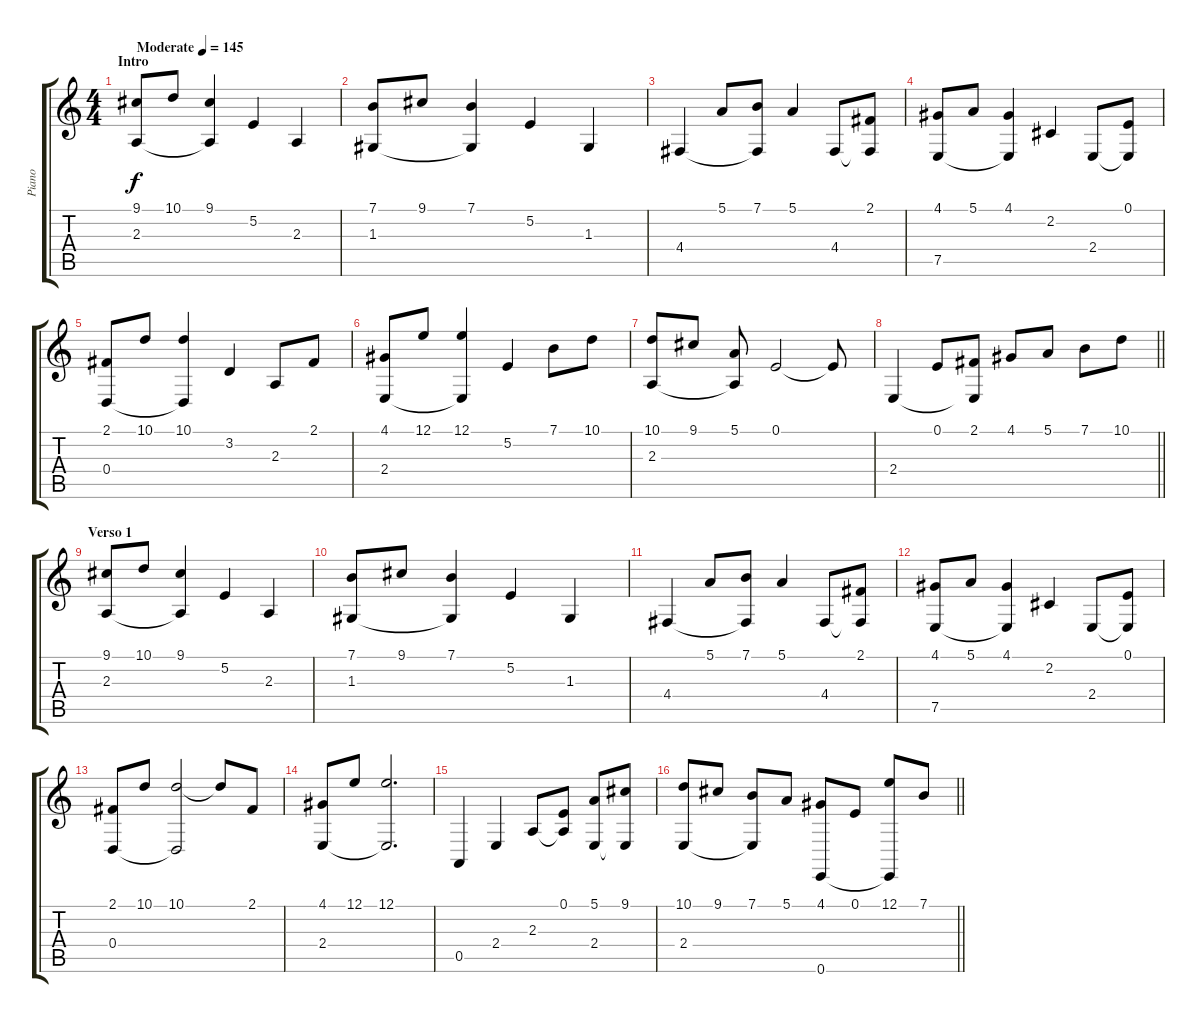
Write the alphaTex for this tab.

\track ("Piano" "Piano") {instrument brightacousticpiano}
\staff {score tabs}
\tuning (E4 B3 G3 D3 A2 E2) {hide}
\ts (4 4)
\section ("" "Intro")
\tempo (145 "Moderate")
\clef g2
\ks c
(9.1 2.3).8{dy f instrument brightacousticpiano} 10.1.8 (9.1 2.3{t}).4 5.2.4 2.3.4 |
(7.1 1.3).8 9.1.8 (7.1 1.3{t}).4 5.2.4 1.3.4 |
4.4.4 5.1.8 (7.1 4.4{t}).8 5.1.4 4.4.8 (2.1 4.4{t}).8 |
(4.1 7.5).8 5.1.8 (4.1 7.5{t}).4 2.2.4 2.4.8 (0.1 2.4{t}).8 |
(2.1 0.4).8 10.1.8 (10.1 0.4{t}).4 3.2.4 2.3.8 2.1.8 |
(4.1 2.4).8 12.1.8 (12.1 2.4{t}).4 5.2.4 7.1.8 10.1.8 |
(10.1 2.3).8 9.1.8 (5.1 2.3{t}).8 0.1.2 0.1{t}.8 |
\barLineRight lightlight
2.4.4 0.1.8 (2.1 2.4{t}).8 4.1.8 5.1.8 7.1.8 10.1.8 |
\section ("" "Verso 1")
(9.1 2.3).8 10.1.8 (9.1 2.3{t}).4 5.2.4 2.3.4 |
(7.1 1.3).8 9.1.8 (7.1 1.3{t}).4 5.2.4 1.3.4 |
4.4.4 5.1.8 (7.1 4.4{t}).8 5.1.4 4.4.8 (2.1 4.4{t}).8 |
(4.1 7.5).8 5.1.8 (4.1 7.5{t}).4 2.2.4 2.4.8 (0.1 2.4{t}).8 |
(2.1 0.4).8 10.1.8 (10.1 0.4{t}).2 10.1{t}.8 2.1.8 |
(4.1 2.4).8 12.1.8 (12.1 2.4{t}).2{d} |
0.5.4 2.4.4 2.3.8 (0.1 2.3{t}).8 (5.1 2.4).8 (9.1 2.4{t}).8 |
\barLineRight lightlight
(10.1 2.4).8 9.1.8 (7.1 2.4{t}).8 5.1.8 (4.1 0.6).8 0.1.8 (12.1 0.6{t}).8 7.1.8
